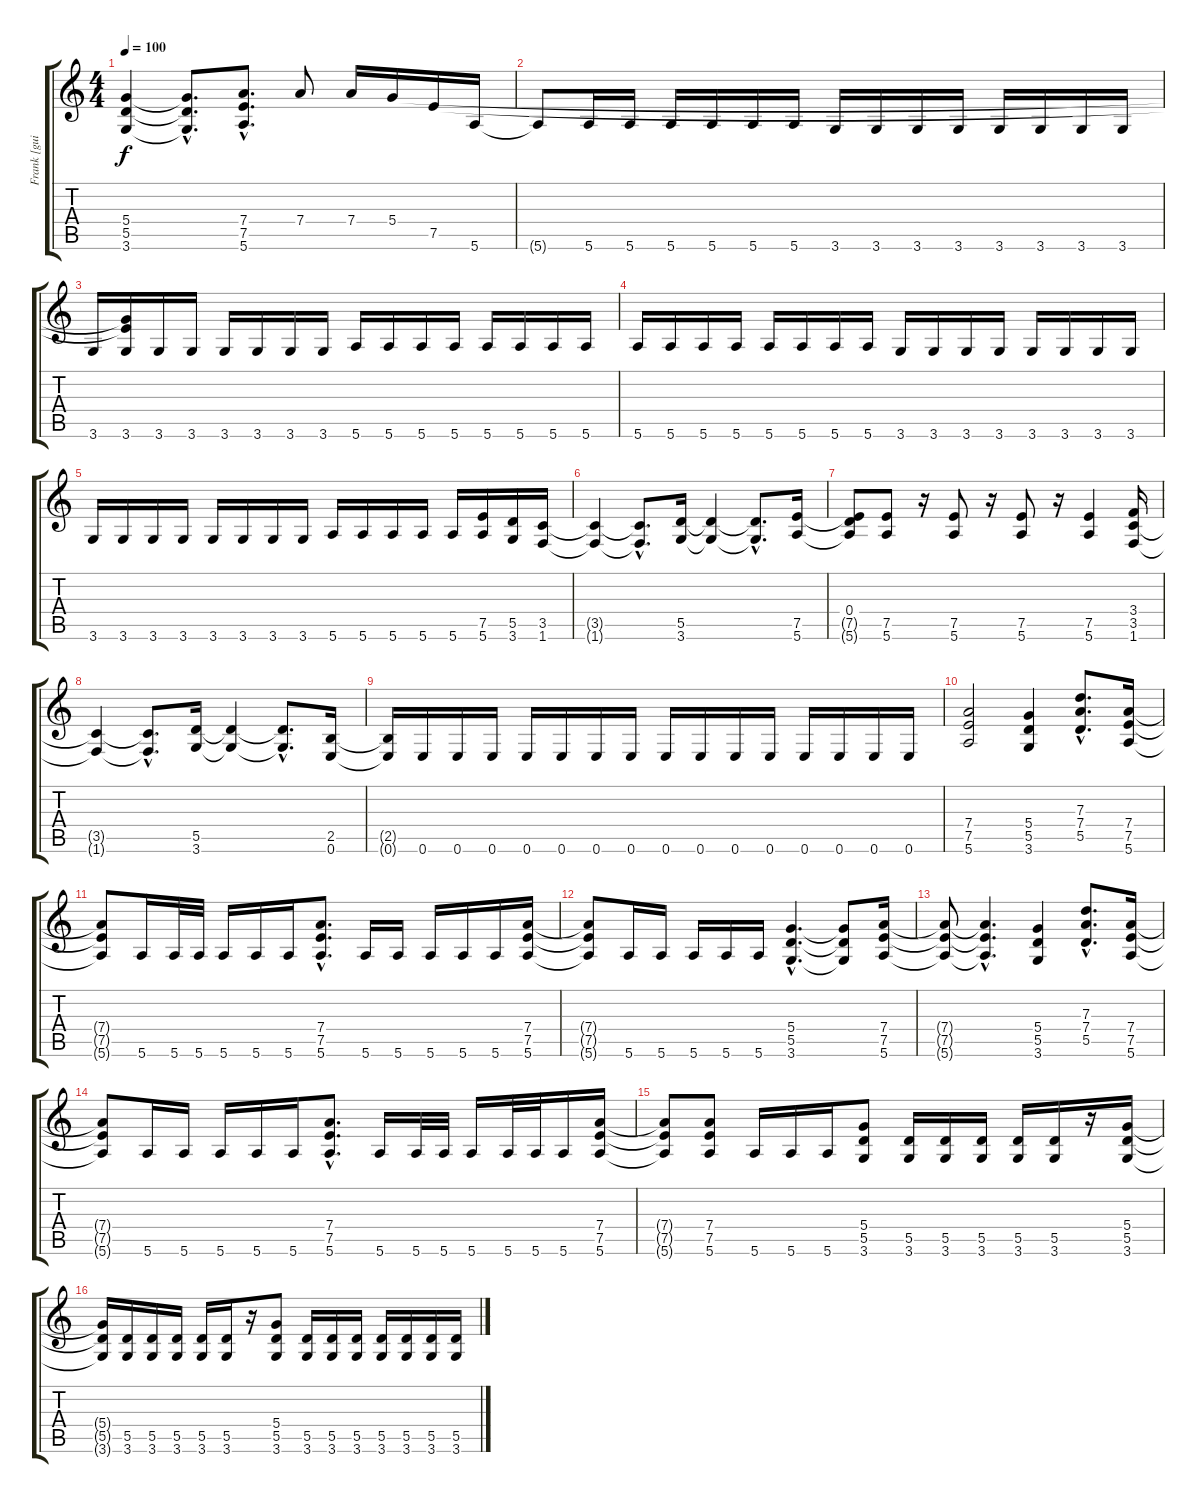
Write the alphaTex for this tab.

\track ("Frank [guitarra]" "Frank [gui") {instrument overdrivenguitar}
\staff {score tabs}
\tuning (E4 B3 G3 D3 A2 E2) {hide}
\ts (4 4)
\tempo 100
\clef g2
\ks c
(5.4{t} 5.5{t} 3.6{t}).4{dy f} (5.4{hac t} 5.5{hac t} 3.6{hac t}).8{d} (7.4{hac} 7.5{hac} 5.6{hac}).8{d} 7.4.8 7.4.16 5.4.16 7.5.16 5.6.16 |
5.6{t}.8 5.6.16 5.6.16 5.6.16 5.6.16 5.6.16 5.6.16 3.6.16 3.6.16 3.6.16 3.6.16 3.6.16 3.6.16 3.6.16 3.6.16 |
3.6.16 (5.4{t} 7.5{t} 3.6).16 3.6.16 3.6.16 3.6.16 3.6.16 3.6.16 3.6.16 5.6.16 5.6.16 5.6.16 5.6.16 5.6.16 5.6.16 5.6.16 5.6.16 |
5.6.16 5.6.16 5.6.16 5.6.16 5.6.16 5.6.16 5.6.16 5.6.16 3.6.16 3.6.16 3.6.16 3.6.16 3.6.16 3.6.16 3.6.16 3.6.16 |
3.6.16 3.6.16 3.6.16 3.6.16 3.6.16 3.6.16 3.6.16 3.6.16 5.6.16 5.6.16 5.6.16 5.6.16 5.6.16 (7.5 5.6).16 (5.5 3.6).16 (3.5 1.6).16 |
(3.5{t} 1.6{t}).4 (3.5{hac t} 1.6{hac t}).8{d} (5.5 3.6).16 (5.5{t} 3.6{t}).4 (5.5{hac t} 3.6{hac t}).8{d} (7.5 5.6).16 |
(0.4 7.5{t} 5.6{t}).8 (7.5 5.6).8 r.16 (7.5 5.6).8 r.16 (7.5 5.6).8 r.16 (7.5 5.6).4 (3.4 3.5 1.6).16 |
(3.5{t} 1.6{t}).4 (3.5{hac t} 1.6{hac t}).8{d} (5.5 3.6).16 (5.5{t} 3.6{t}).4 (5.5{hac t} 3.6{hac t}).8{d} (2.5 0.6).16 |
(2.5{t} 0.6{t}).16 0.6.16 0.6.16 0.6.16 0.6.16 0.6.16 0.6.16 0.6.16 0.6.16 0.6.16 0.6.16 0.6.16 0.6.16 0.6.16 0.6.16 0.6.16 |
(7.4 7.5 5.6).2 (5.4 5.5 3.6).4 (7.3{hac} 7.4{hac} 5.5{hac}).8{d} (7.4 7.5 5.6).16 |
(7.4{t} 7.5{t} 5.6{t}).8 5.6.16 5.6.32 5.6.32 5.6.16 5.6.16 5.6.16 (7.4{hac} 7.5{hac} 5.6{hac}).8{d} 5.6.16 5.6.16 5.6.16 5.6.16 5.6.16 (7.4 7.5 5.6).16 |
(7.4{t} 7.5{t} 5.6{t}).8 5.6.16 5.6.16 5.6.16 5.6.16 5.6.16 (5.4{hac} 5.5{hac} 3.6{hac}).4{d} (5.4{t} 5.5{t} 3.6{t}).8 (7.4 7.5 5.6).16 |
(7.4{t} 7.5{t} 5.6{t}).8 (7.4{hac t} 7.5{hac t} 5.6{hac t}).4{d} (5.4 5.5 3.6).4 (7.3{hac} 7.4{hac} 5.5{hac}).8{d} (7.4 7.5 5.6).16 |
(7.4{t} 7.5{t} 5.6{t}).8 5.6.16 5.6.16 5.6.16 5.6.16 5.6.16 (7.4{hac} 7.5{hac} 5.6{hac}).8{d} 5.6.16 5.6.32 5.6.32 5.6.16 5.6.32 5.6.32 5.6.16 (7.4 7.5 5.6).16 |
(7.4{t} 7.5{t} 5.6{t}).8 (7.4 7.5 5.6).8 5.6.16 5.6.16 5.6.16 (5.4 5.5 3.6).8 (5.5 3.6).16 (5.5 3.6).16 (5.5 3.6).16 (5.5 3.6).16 (5.5 3.6).16 r.16 (5.4 5.5 3.6).16 |
(5.4{t} 5.5{t} 3.6{t}).16 (5.5 3.6).16 (5.5 3.6).16 (5.5 3.6).16 (5.5 3.6).16 (5.5 3.6).16 r.16 (5.4 5.5 3.6).8 (5.5 3.6).16 (5.5 3.6).16 (5.5 3.6).16 (5.5 3.6).16 (5.5 3.6).16 (5.5 3.6).16 (5.5 3.6).16
